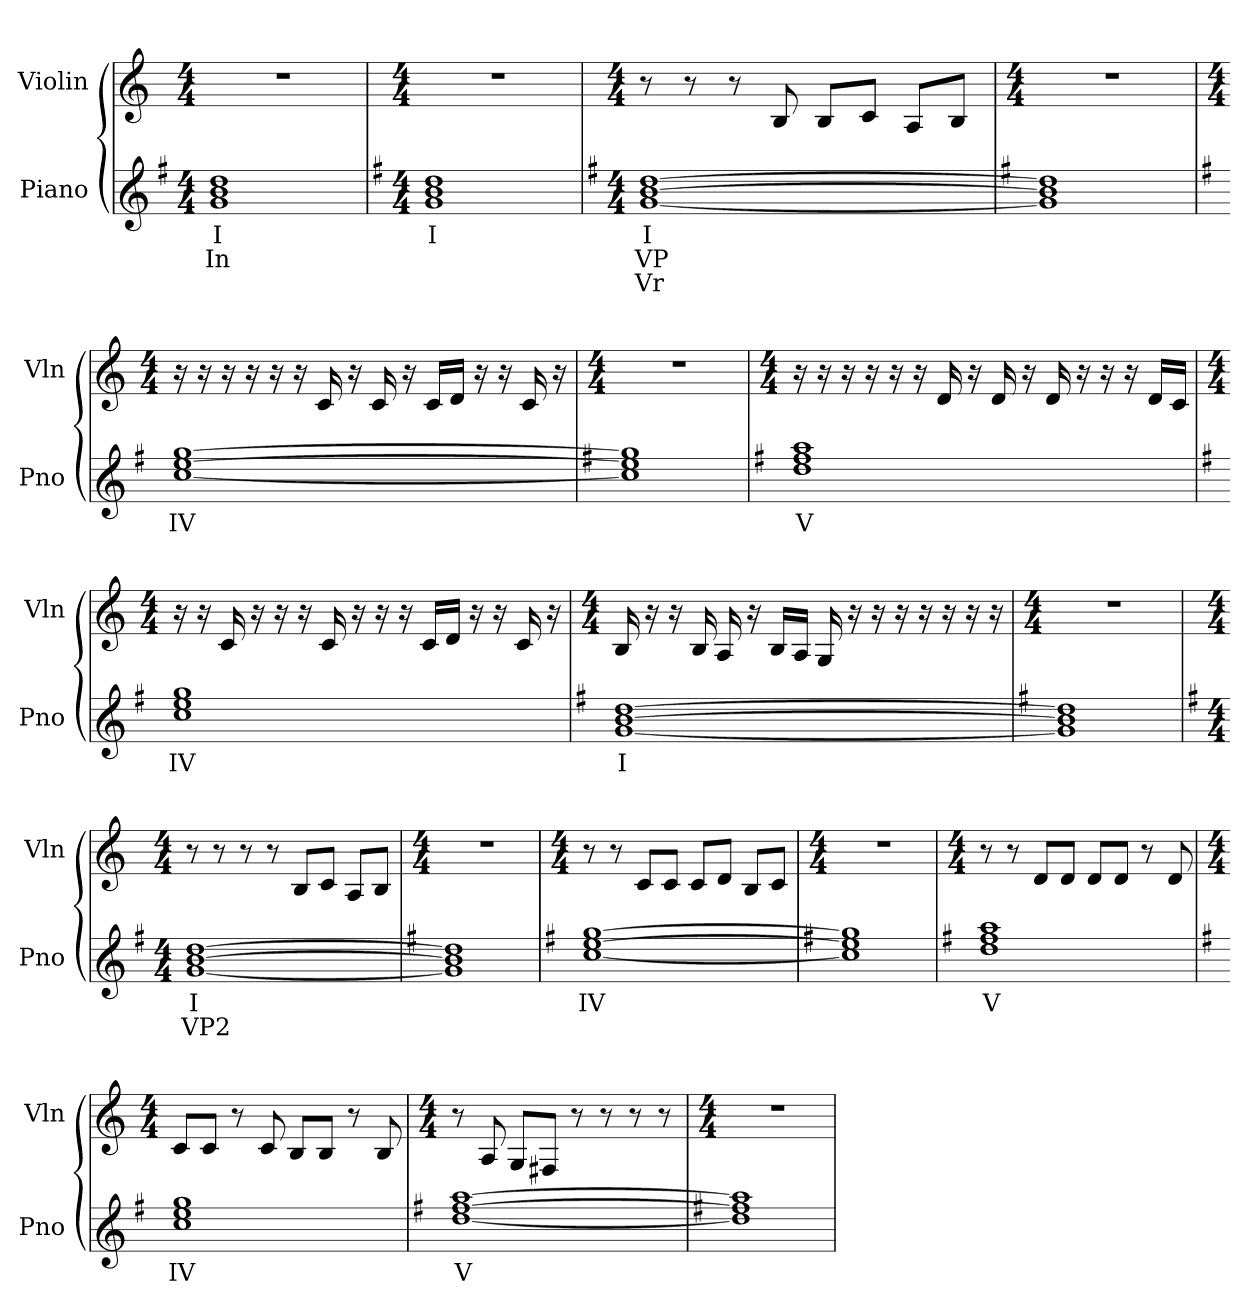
**kern	**text	**text	**text	**kern
*part2	*part2	*part2	*part2	*part1
*staff2	*staff2	*staff2	*staff2	*staff1
*I"Piano	*	*	*	*I"Violin
*I'Pno	*	*	*	*I'Vln
*k[f#]	*	*	*	*
*G:	*	*	*	*
*M4/4	*	*	*	*M4/4
=	=	=	=	=
1g 1b 1dd	I	In	.	1r
=	=	=	=	=
*k[f#]	*	*	*	*
*G:	*	*	*	*
*M4/4	*	*	*	*M4/4
1g 1b 1dd	I	.	.	1r
=	=	=	=	=
*k[f#]	*	*	*	*
*G:	*	*	*	*
*M4/4	*	*	*	*M4/4
[1g [1b [1dd	I	VP	Vr	8r
.	.	.	.	8r
.	.	.	.	8r
.	.	.	.	8B
.	.	.	.	8BL
.	.	.	.	8cJ
.	.	.	.	8AL
.	.	.	.	8BJ
=	=	=	=	=
*k[f#]	*	*	*	*
*G:	*	*	*	*
*	*	*	*	*M4/4
1g] 1b] 1dd]	.	.	.	1r
=	=	=	=	=
*k[f#]	*	*	*	*
*G:	*	*	*	*
*	*	*	*	*M4/4
[1cc [1ee [1gg	IV	.	.	16r
.	.	.	.	16r
.	.	.	.	16r
.	.	.	.	16r
.	.	.	.	16r
.	.	.	.	16r
.	.	.	.	16c
.	.	.	.	16r
.	.	.	.	16c
.	.	.	.	16r
.	.	.	.	16cLL
.	.	.	.	16dJJ
.	.	.	.	16r
.	.	.	.	16r
.	.	.	.	16c
.	.	.	.	16r
=	=	=	=	=
*k[f#]	*	*	*	*
*G:	*	*	*	*
*	*	*	*	*M4/4
1cc] 1ee] 1gg]	.	.	.	1r
=	=	=	=	=
*k[f#]	*	*	*	*
*G:	*	*	*	*
*	*	*	*	*M4/4
1dd 1ff# 1aa	V	.	.	16r
.	.	.	.	16r
.	.	.	.	16r
.	.	.	.	16r
.	.	.	.	16r
.	.	.	.	16r
.	.	.	.	16d
.	.	.	.	16r
.	.	.	.	16d
.	.	.	.	16r
.	.	.	.	16d
.	.	.	.	16r
.	.	.	.	16r
.	.	.	.	16r
.	.	.	.	16dLL
.	.	.	.	16cJJ
=	=	=	=	=
*k[f#]	*	*	*	*
*G:	*	*	*	*
*	*	*	*	*M4/4
1cc 1ee 1gg	IV	.	.	16r
.	.	.	.	16r
.	.	.	.	16c
.	.	.	.	16r
.	.	.	.	16r
.	.	.	.	16r
.	.	.	.	16c
.	.	.	.	16r
.	.	.	.	16r
.	.	.	.	16r
.	.	.	.	16cLL
.	.	.	.	16dJJ
.	.	.	.	16r
.	.	.	.	16r
.	.	.	.	16c
.	.	.	.	16r
=	=	=	=	=
*k[f#]	*	*	*	*
*G:	*	*	*	*
*	*	*	*	*M4/4
[1g [1b [1dd	I	.	.	16B
.	.	.	.	16r
.	.	.	.	16r
.	.	.	.	16B
.	.	.	.	16A
.	.	.	.	16r
.	.	.	.	16BLL
.	.	.	.	16AJJ
.	.	.	.	16G
.	.	.	.	16r
.	.	.	.	16r
.	.	.	.	16r
.	.	.	.	16r
.	.	.	.	16r
.	.	.	.	16r
.	.	.	.	16r
=	=	=	=	=
*k[f#]	*	*	*	*
*G:	*	*	*	*
*	*	*	*	*M4/4
1g] 1b] 1dd]	.	.	.	1r
=	=	=	=	=
*k[f#]	*	*	*	*
*G:	*	*	*	*
*M4/4	*	*	*	*M4/4
[1g [1b [1dd	I	VP2	.	8r
.	.	.	.	8r
.	.	.	.	8r
.	.	.	.	8r
.	.	.	.	8BL
.	.	.	.	8cJ
.	.	.	.	8AL
.	.	.	.	8BJ
=	=	=	=	=
*k[f#]	*	*	*	*
*G:	*	*	*	*
*	*	*	*	*M4/4
1g] 1b] 1dd]	.	.	.	1r
=	=	=	=	=
*k[f#]	*	*	*	*
*G:	*	*	*	*
*	*	*	*	*M4/4
[1cc [1ee [1gg	IV	.	.	8r
.	.	.	.	8r
.	.	.	.	8cL
.	.	.	.	8cJ
.	.	.	.	8cL
.	.	.	.	8dJ
.	.	.	.	8BL
.	.	.	.	8cJ
=	=	=	=	=
*k[f#]	*	*	*	*
*G:	*	*	*	*
*	*	*	*	*M4/4
1cc] 1ee] 1gg]	.	.	.	1r
=	=	=	=	=
*k[f#]	*	*	*	*
*G:	*	*	*	*
*	*	*	*	*M4/4
1dd 1ff# 1aa	V	.	.	8r
.	.	.	.	8r
.	.	.	.	8dL
.	.	.	.	8dJ
.	.	.	.	8dL
.	.	.	.	8dJ
.	.	.	.	8r
.	.	.	.	8d
=	=	=	=	=
*k[f#]	*	*	*	*
*G:	*	*	*	*
*	*	*	*	*M4/4
1cc 1ee 1gg	IV	.	.	8cL
.	.	.	.	8cJ
.	.	.	.	8r
.	.	.	.	8c
.	.	.	.	8BL
.	.	.	.	8BJ
.	.	.	.	8r
.	.	.	.	8B
=	=	=	=	=
*k[f#]	*	*	*	*
*G:	*	*	*	*
*	*	*	*	*M4/4
[1dd [1ff# [1aa	V	.	.	8r
.	.	.	.	8A
.	.	.	.	8GL
.	.	.	.	8F#XJ
.	.	.	.	8r
.	.	.	.	8r
.	.	.	.	8r
.	.	.	.	8r
=	=	=	=	=
*k[f#]	*	*	*	*
*G:	*	*	*	*
*	*	*	*	*M4/4
1dd] 1ff#] 1aa]	.	.	.	1r
=	=	=	=	=
*-	*-	*-	*-	*-
